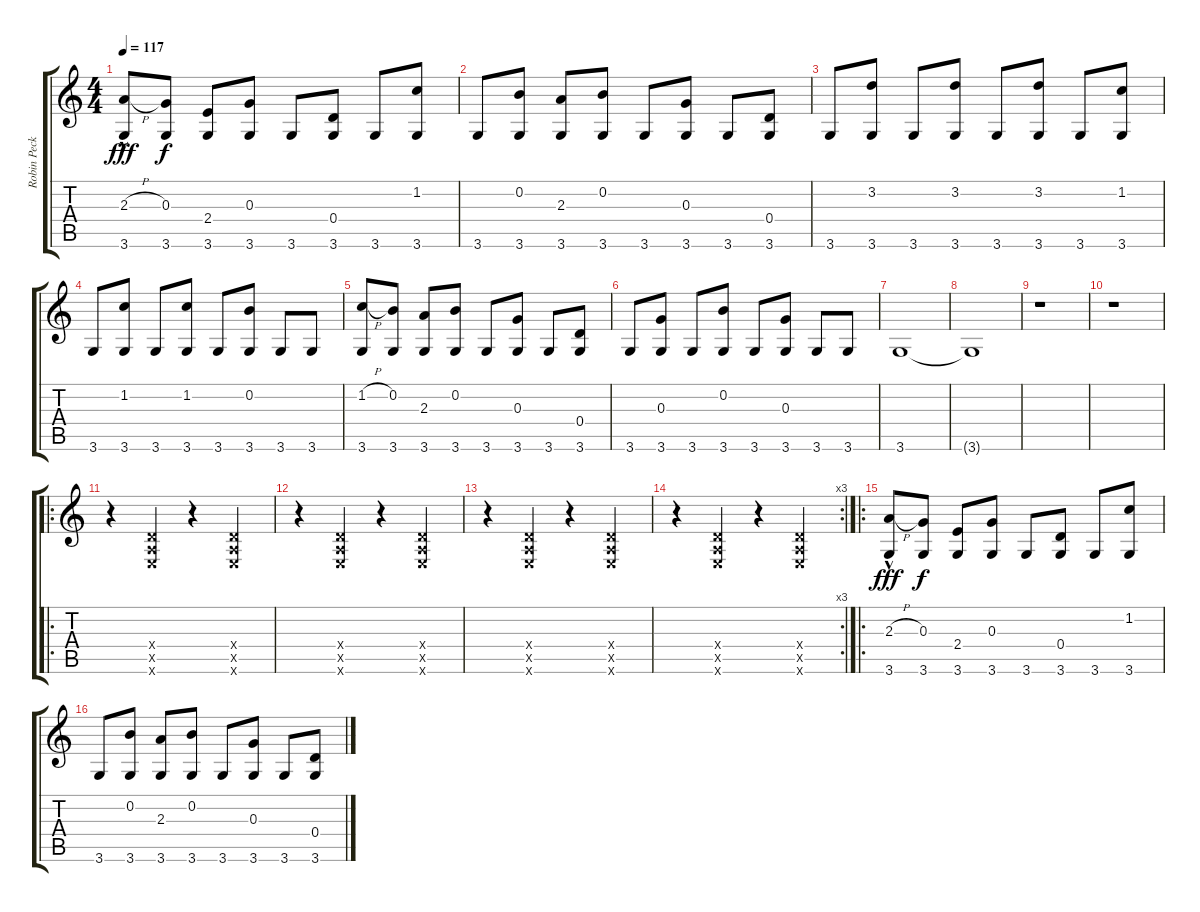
\track ("Robin Pecknold" "Robin Peck") {instrument acousticguitarsteel}
\staff {score tabs}
\tuning (E4 B3 G3 D3 A2 E2) {hide}
\ts (4 4)
\tempo 117
\clef g2
\ks c
(2.3{h hac} 3.6).8{dy fff volume 3 instrument acousticguitarsteel} (0.3 3.6).8{dy f} (2.4 3.6).8 (0.3 3.6).8 3.6.8 (0.4 3.6).8 3.6.8 (1.2 3.6).8 |
3.6.8 (0.2 3.6).8 (2.3 3.6).8 (0.2 3.6).8 3.6.8 (0.3 3.6).8 3.6.8 (0.4 3.6).8 |
3.6.8 (3.2 3.6).8 3.6.8 (3.2 3.6).8 3.6.8 (3.2 3.6).8 3.6.8 (1.2 3.6).8 |
3.6.8 (1.2 3.6).8 3.6.8 (1.2 3.6).8 3.6.8 (0.2 3.6).8 3.6.8 3.6.8 |
(1.2{h} 3.6).8 (0.2 3.6).8 (2.3 3.6).8 (0.2 3.6).8 3.6.8 (0.3 3.6).8 3.6.8 (0.4 3.6).8 |
3.6.8 (0.3 3.6).8 3.6.8 (0.2 3.6).8 3.6.8 (0.3 3.6).8 3.6.8 3.6.8 |
3.6.1 |
3.6{t}.1 |
r.1 |
r.1 |
\ro
r.4 (0.4{x} 0.5{x} 0.6{x}).4 r.4 (0.4{x} 0.5{x} 0.6{x}).4 |
r.4 (0.4{x} 0.5{x} 0.6{x}).4 r.4 (0.4{x} 0.5{x} 0.6{x}).4 |
r.4 (0.4{x} 0.5{x} 0.6{x}).4 r.4 (0.4{x} 0.5{x} 0.6{x}).4 |
\rc 3
r.4 (0.4{x} 0.5{x} 0.6{x}).4 r.4 (0.4{x} 0.5{x} 0.6{x}).4 |
\ro
(2.3{h hac} 3.6).8{dy fff volume 6} (0.3 3.6).8{dy f} (2.4 3.6).8 (0.3 3.6).8 3.6.8 (0.4 3.6).8 3.6.8 (1.2 3.6).8 |
3.6.8 (0.2 3.6).8 (2.3 3.6).8 (0.2 3.6).8 3.6.8 (0.3 3.6).8 3.6.8 (0.4 3.6).8
